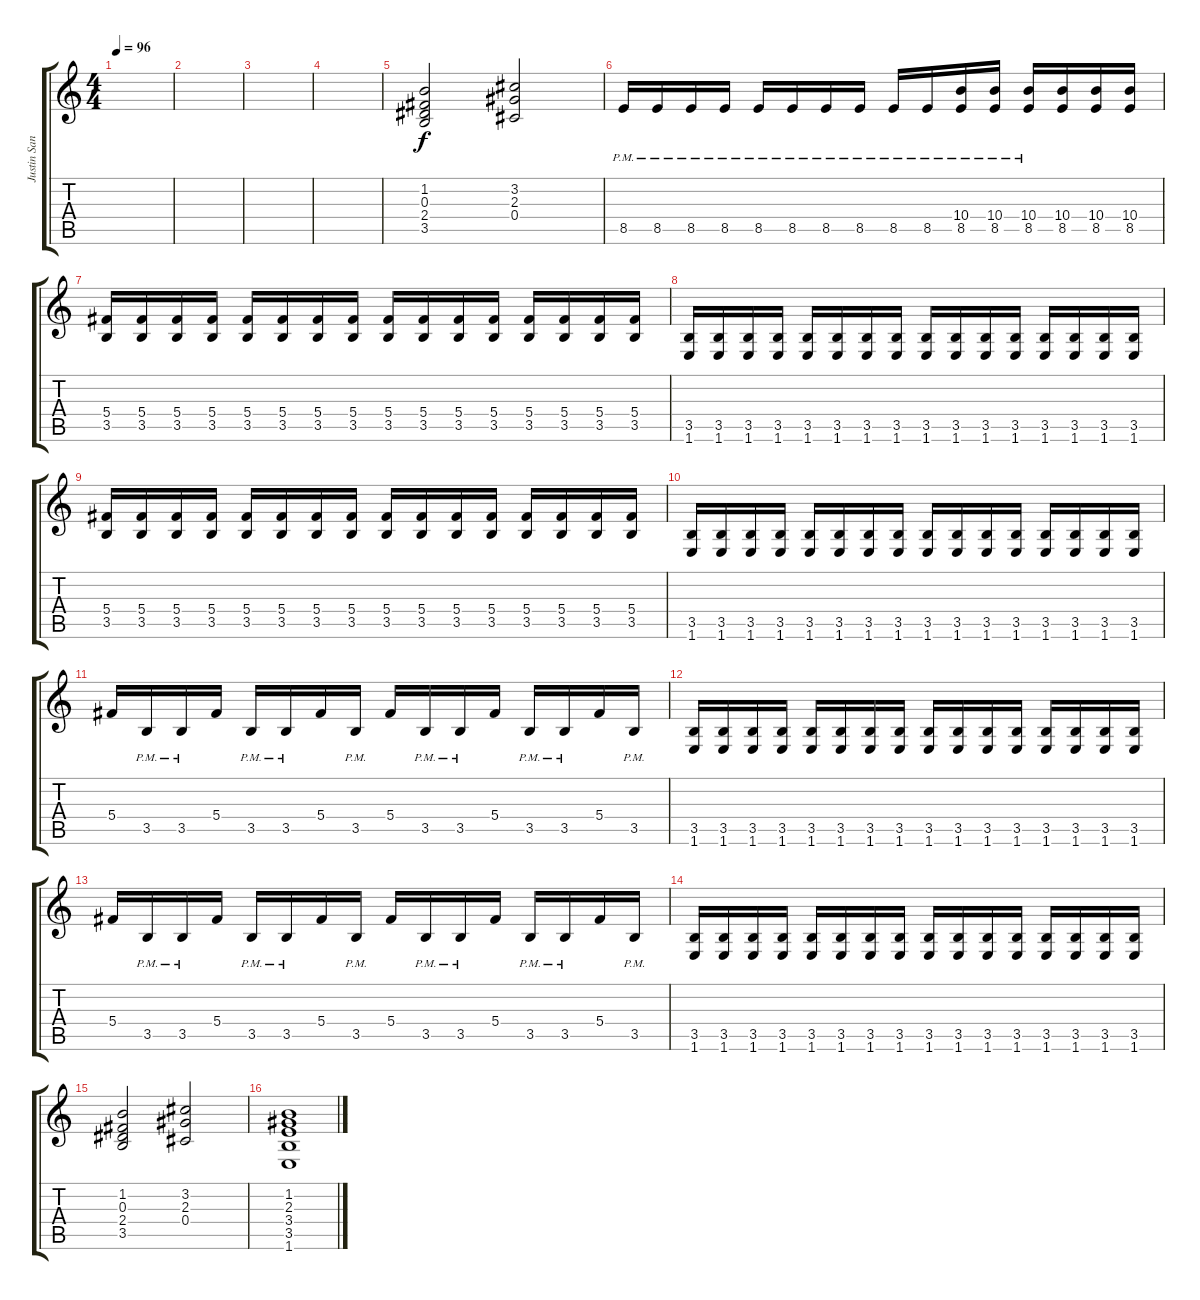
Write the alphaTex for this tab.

\track ("Justin Sane" "Justin San") {instrument distortionguitar}
\staff {score tabs}
\tuning (Eb4 Bb3 Gb3 Db3 Ab2 Eb2) {hide}
\ts (4 4)
\tempo 96
\clef g2
\ks c
|
|
|
|
(1.2 0.3 2.4 3.5).2 (3.2 2.3 0.4).2 |
8.5{pm}.16 8.5{pm}.16 8.5{pm}.16 8.5{pm}.16 8.5{pm}.16 8.5{pm}.16 8.5{pm}.16 8.5{pm}.16 8.5{pm}.16 8.5{pm}.16 (10.4 8.5{pm}).16 (10.4 8.5{pm}).16 (10.4 8.5{pm}).16 (10.4 8.5).16 (10.4 8.5).16 (10.4 8.5).16 |
(5.4 3.5).16 (5.4 3.5).16 (5.4 3.5).16 (5.4 3.5).16 (5.4 3.5).16 (5.4 3.5).16 (5.4 3.5).16 (5.4 3.5).16 (5.4 3.5).16 (5.4 3.5).16 (5.4 3.5).16 (5.4 3.5).16 (5.4 3.5).16 (5.4 3.5).16 (5.4 3.5).16 (5.4 3.5).16 |
(3.5 1.6).16 (3.5 1.6).16 (3.5 1.6).16 (3.5 1.6).16 (3.5 1.6).16 (3.5 1.6).16 (3.5 1.6).16 (3.5 1.6).16 (3.5 1.6).16 (3.5 1.6).16 (3.5 1.6).16 (3.5 1.6).16 (3.5 1.6).16 (3.5 1.6).16 (3.5 1.6).16 (3.5 1.6).16 |
(5.4 3.5).16 (5.4 3.5).16 (5.4 3.5).16 (5.4 3.5).16 (5.4 3.5).16 (5.4 3.5).16 (5.4 3.5).16 (5.4 3.5).16 (5.4 3.5).16 (5.4 3.5).16 (5.4 3.5).16 (5.4 3.5).16 (5.4 3.5).16 (5.4 3.5).16 (5.4 3.5).16 (5.4 3.5).16 |
(3.5 1.6).16 (3.5 1.6).16 (3.5 1.6).16 (3.5 1.6).16 (3.5 1.6).16 (3.5 1.6).16 (3.5 1.6).16 (3.5 1.6).16 (3.5 1.6).16 (3.5 1.6).16 (3.5 1.6).16 (3.5 1.6).16 (3.5 1.6).16 (3.5 1.6).16 (3.5 1.6).16 (3.5 1.6).16 |
5.4.16 3.5{pm}.16 3.5{pm}.16 5.4.16 3.5{pm}.16 3.5{pm}.16 5.4.16 3.5{pm}.16 5.4.16 3.5{pm}.16 3.5{pm}.16 5.4.16 3.5{pm}.16 3.5{pm}.16 5.4.16 3.5{pm}.16 |
(3.5 1.6).16 (3.5 1.6).16 (3.5 1.6).16 (3.5 1.6).16 (3.5 1.6).16 (3.5 1.6).16 (3.5 1.6).16 (3.5 1.6).16 (3.5 1.6).16 (3.5 1.6).16 (3.5 1.6).16 (3.5 1.6).16 (3.5 1.6).16 (3.5 1.6).16 (3.5 1.6).16 (3.5 1.6).16 |
5.4.16 3.5{pm}.16 3.5{pm}.16 5.4.16 3.5{pm}.16 3.5{pm}.16 5.4.16 3.5{pm}.16 5.4.16 3.5{pm}.16 3.5{pm}.16 5.4.16 3.5{pm}.16 3.5{pm}.16 5.4.16 3.5{pm}.16 |
(3.5 1.6).16 (3.5 1.6).16 (3.5 1.6).16 (3.5 1.6).16 (3.5 1.6).16 (3.5 1.6).16 (3.5 1.6).16 (3.5 1.6).16 (3.5 1.6).16 (3.5 1.6).16 (3.5 1.6).16 (3.5 1.6).16 (3.5 1.6).16 (3.5 1.6).16 (3.5 1.6).16 (3.5 1.6).16 |
(1.2 0.3 2.4 3.5).2 (3.2 2.3 0.4).2 |
(1.2 2.3 3.4 3.5 1.6).1
